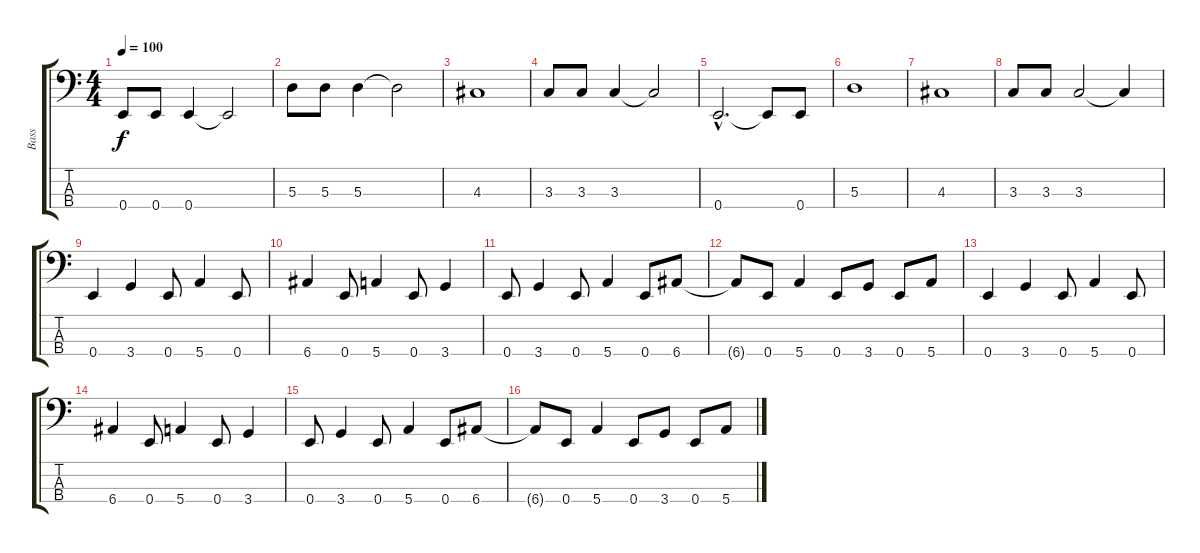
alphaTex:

\track ("Bass" "Bass") {instrument electricbasspick}
\staff {score tabs}
\tuning (G2 D2 A1 E1) {hide}
\ts (4 4)
\tempo 100
\clef f4
\ks c
0.4.8{dy f} 0.4.8 0.4.4 0.4{t}.2 |
5.3.8 5.3.8 5.3.4 5.3{t}.2 |
4.3.1 |
3.3.8 3.3.8 3.3.4 3.3{t}.2 |
0.4{hac}.2{d} 0.4{t}.8 0.4.8 |
5.3.1 |
4.3.1 |
3.3.8 3.3.8 3.3.2 3.3{t}.4 |
0.4.4 3.4.4 0.4.8 5.4.4 0.4.8 |
6.4.4 0.4.8 5.4.4 0.4.8 3.4.4 |
0.4.8 3.4.4 0.4.8 5.4.4 0.4.8 6.4.8 |
6.4{t}.8 0.4.8 5.4.4 0.4.8 3.4.8 0.4.8 5.4.8 |
0.4.4 3.4.4 0.4.8 5.4.4 0.4.8 |
6.4.4 0.4.8 5.4.4 0.4.8 3.4.4 |
0.4.8 3.4.4 0.4.8 5.4.4 0.4.8 6.4.8 |
6.4{t}.8 0.4.8 5.4.4 0.4.8 3.4.8 0.4.8 5.4.8
